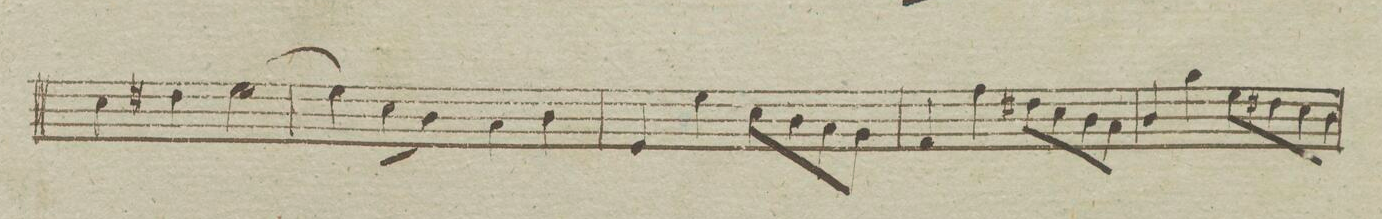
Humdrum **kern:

**kern	**dynam
*I"Basso	*
*clefF4	*
*k[]	*
*met(c)	*
*M4/4	*
4E\	.
4F#X\	.
[>2G\	.
=60	=60
4G\]	.
8E\L	.
8D\J	.
4C\	.
4D\	.
=61	=61
4GG/	.
4G\	.
8E\L	.
8D\	.
8C\	.
8BB\J	.
=62	=62
4AA/	.
4A\	.
8F#X\L	.
8E\	.
8D\	.
8C\J	.
=63	=63
4D/	.
4B\	.
8G\L	.
8F#X\	.
8E\	.
8D\J	.
=64	=64
*-	*-
